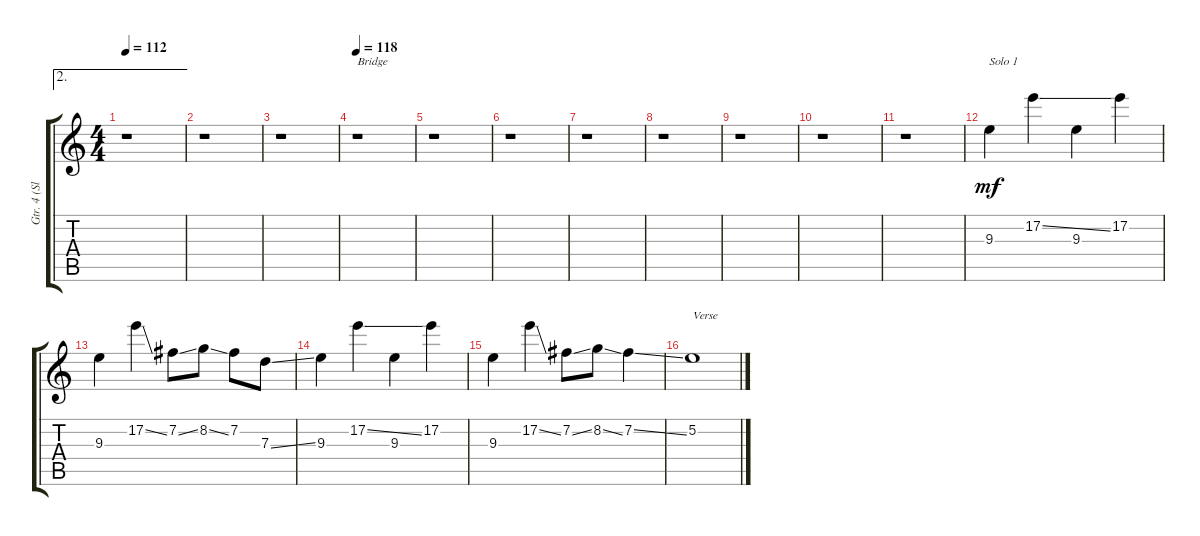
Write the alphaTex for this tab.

\track ("Gtr. 4 (Slide)" "Gtr. 4 (Sl") {instrument distortionguitar}
\staff {score tabs}
\tuning (E4 B3 G3 D3 A2 E2) {hide}
\ae 2
\ts (4 4)
\tempo 112
\clef g2
\ks c
r.1{dy mf} |
r.1 |
r.1 |
\tempo 118
r.1{txt "Bridge"} |
r.1 |
r.1 |
r.1 |
r.1 |
r.1 |
r.1 |
r.1 |
9.3.4{txt "Solo 1"} 17.2{ss}.4 9.3.4 17.2.4 |
9.3.4 17.2{ss}.4 7.2{ss}.8 8.2{ss}.8 7.2.8 7.3{ss}.8 |
9.3.4 17.2{ss}.4 9.3.4 17.2.4 |
9.3.4 17.2{ss}.4 7.2{ss}.8 8.2{ss}.8 7.2{ss}.4 |
5.2.1{txt "Verse"}
